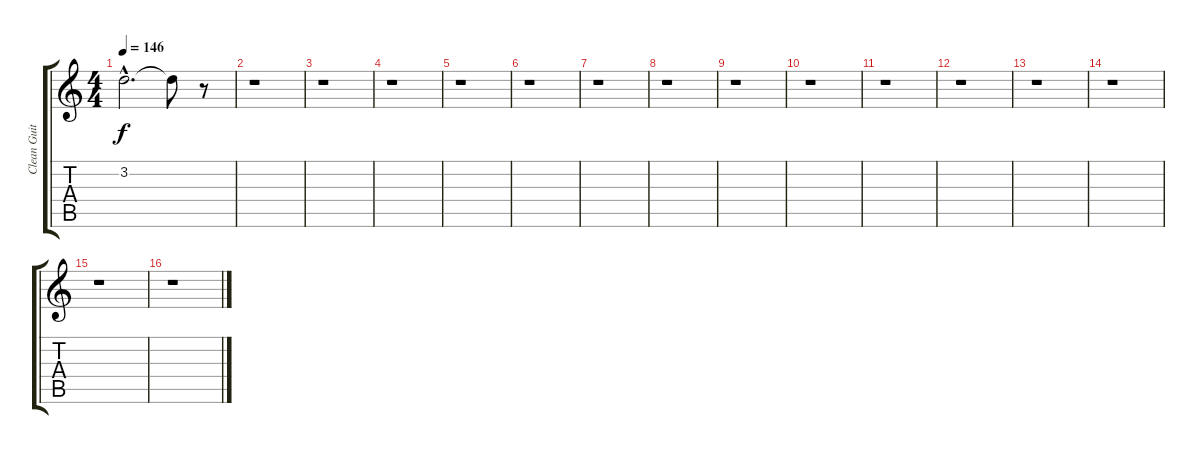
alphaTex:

\track ("Clean Guitar" "Clean Guit") {instrument acousticguitarsteel}
\staff {score tabs}
\tuning (E4 B3 G3 D3 A2 E2) {hide}
\ts (4 4)
\tempo 146
\clef g2
\ks c
3.2{hac t}.2{d dy f} 3.2{t}.8 r.8 |
r.1 |
r.1 |
r.1 |
r.1 |
r.1 |
r.1 |
r.1 |
r.1 |
r.1 |
r.1 |
r.1 |
r.1 |
r.1 |
r.1 |
r.1
